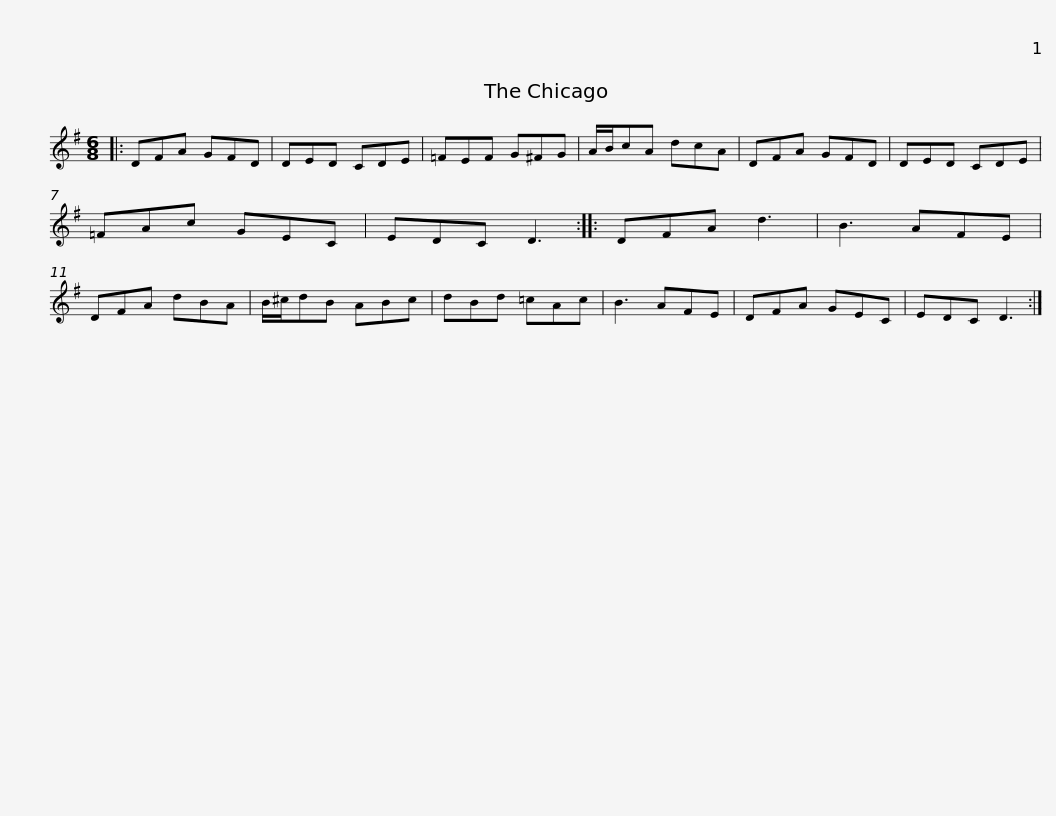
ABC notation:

X:1
L:1/8
M:6/8
I:linebreak $
K:G
V:1 treble
V:1
|: DFA GFD | DED CDE | =FEF G^FG | A/B/cA dcA | DFA GFD | %5
 DED CDE | =FAc GEC |$ EDC D3 :: DFA d3 | B3 AFE | %10
 DFA dBA | B/^c/dB ABc | dBd =cAc | B3 AFE | DFA GEC |$ %15
 EDC D3 :| %16
